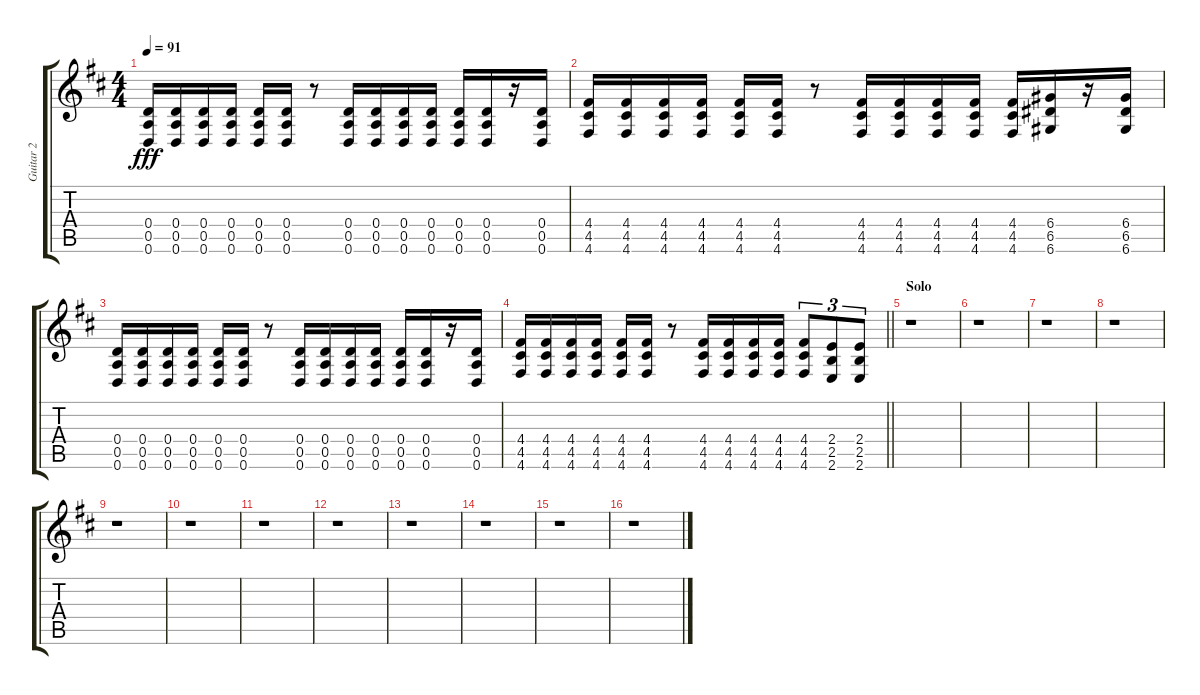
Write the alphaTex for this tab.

\track ("Guitar 2" "Guitar 2") {instrument overdrivenguitar}
\staff {score tabs}
\tuning (E4 B3 G3 D3 A2 D2) {hide}
\ts (4 4)
\tempo 91
\clef g2
\ks d
(0.4 0.5 0.6).16{dy fff} (0.4 0.5 0.6).16 (0.4 0.5 0.6).16 (0.4 0.5 0.6).16 (0.4 0.5 0.6).16 (0.4 0.5 0.6).16 r.8 (0.4 0.5 0.6).16 (0.4 0.5 0.6).16 (0.4 0.5 0.6).16 (0.4 0.5 0.6).16 (0.4 0.5 0.6).16 (0.4 0.5 0.6).16 r.16 (0.4 0.5 0.6).16 |
(4.4 4.5 4.6).16 (4.4 4.5 4.6).16 (4.4 4.5 4.6).16 (4.4 4.5 4.6).16 (4.4 4.5 4.6).16 (4.4 4.5 4.6).16 r.8 (4.4 4.5 4.6).16 (4.4 4.5 4.6).16 (4.4 4.5 4.6).16 (4.4 4.5 4.6).16 (4.4 4.5 4.6).16 (6.4 6.5 6.6).16 r.16 (6.4 6.5 6.6).16 |
(0.4 0.5 0.6).16 (0.4 0.5 0.6).16 (0.4 0.5 0.6).16 (0.4 0.5 0.6).16 (0.4 0.5 0.6).16 (0.4 0.5 0.6).16 r.8 (0.4 0.5 0.6).16 (0.4 0.5 0.6).16 (0.4 0.5 0.6).16 (0.4 0.5 0.6).16 (0.4 0.5 0.6).16 (0.4 0.5 0.6).16 r.16 (0.4 0.5 0.6).16 |
\barLineRight lightlight
(4.4 4.5 4.6).16 (4.4 4.5 4.6).16 (4.4 4.5 4.6).16 (4.4 4.5 4.6).16 (4.4 4.5 4.6).16 (4.4 4.5 4.6).16 r.8 (4.4 4.5 4.6).16 (4.4 4.5 4.6).16 (4.4 4.5 4.6).16 (4.4 4.5 4.6).16 (4.4 4.5 4.6).8{tu (3 2)} (2.4 2.5 2.6).8{tu (3 2)} (2.4 2.5 2.6).8{tu (3 2)} |
\section ("" "Solo")
r.1 |
r.1 |
r.1 |
r.1 |
r.1 |
r.1 |
r.1 |
r.1 |
r.1 |
r.1 |
r.1 |
r.1
